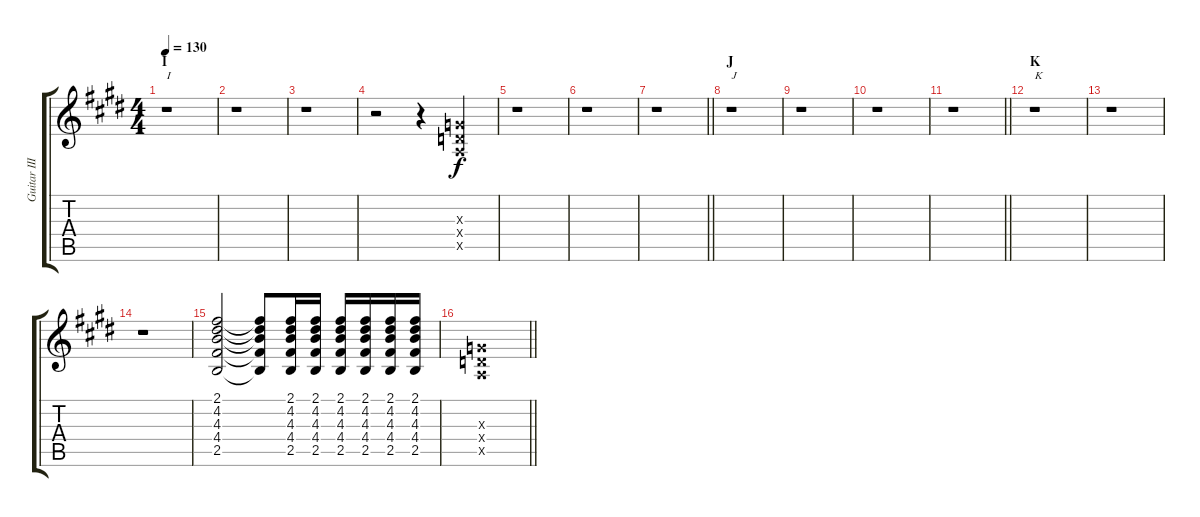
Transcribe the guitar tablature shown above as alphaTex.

\track ("Guitar III" "Guitar III") {instrument overdrivenguitar}
\staff {score tabs}
\tuning (E4 B3 G3 D3 A2 E2) {hide}
\ts (4 4)
\section ("" "I")
\tempo 130
\clef g2
\ks e
r.1{txt "I" dy f} |
r.1 |
r.1 |
r.2 r.4 (0.3{x} 0.4{x} 0.5{x}).4 |
r.1 |
r.1 |
\barLineRight lightlight
r.1 |
\section ("" "J")
r.1{txt "J"} |
r.1 |
r.1 |
\barLineRight lightlight
r.1 |
\section ("" "K")
r.1{txt "K"} |
r.1 |
r.1 |
(2.1 4.2 4.3 4.4 2.5).2 (2.1{t} 4.2{t} 4.3{t} 4.4{t} 2.5{t}).8 (2.1 4.2 4.3 4.4 2.5).16 (2.1 4.2 4.3 4.4 2.5).16 (2.1 4.2 4.3 4.4 2.5).16 (2.1 4.2 4.3 4.4 2.5).16 (2.1 4.2 4.3 4.4 2.5).16 (2.1 4.2 4.3 4.4 2.5).16 |
\barLineRight lightlight
(0.3{x} 0.4{x} 0.5{x}).1
